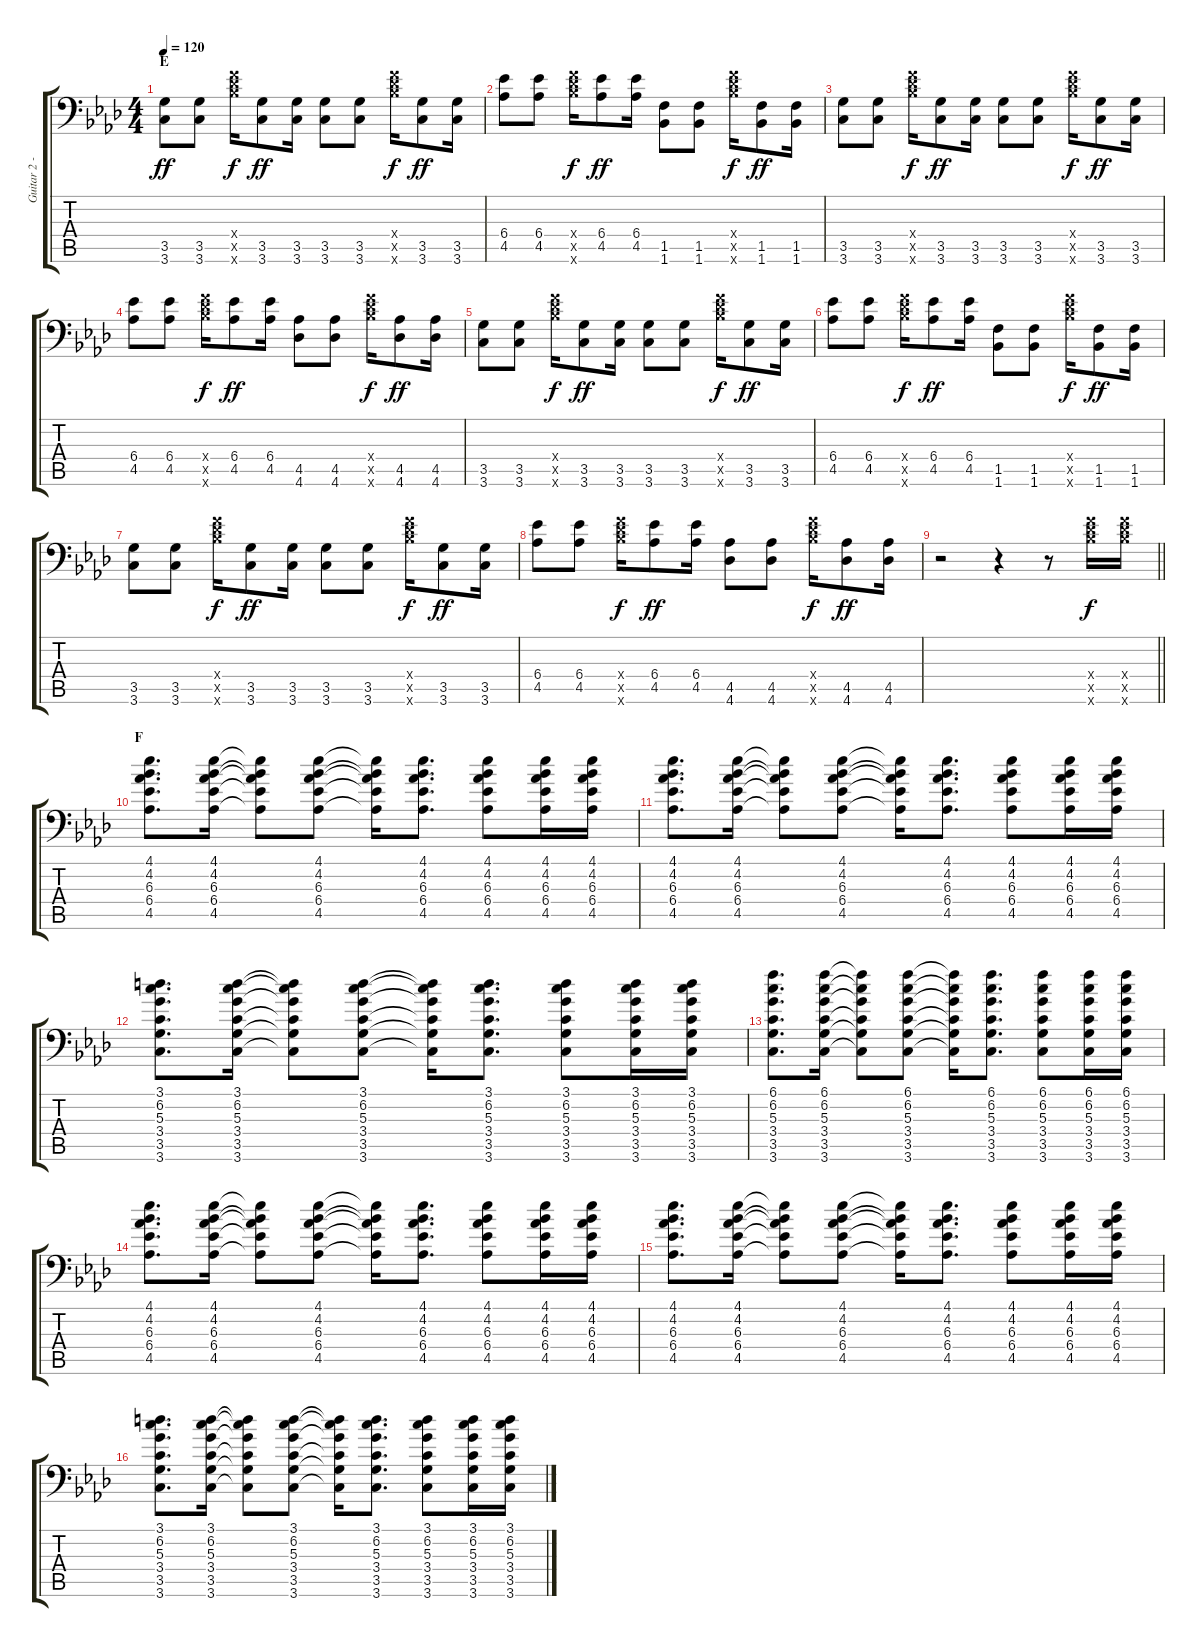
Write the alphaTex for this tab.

\track ("Guitar 2 - Uruha" "Guitar 2 -") {instrument distortionguitar}
\staff {score tabs}
\tuning (B3 Gb3 D3 A2 E2 A1) {hide}
\ts (4 4)
\section ("" "E")
\tempo 120
\clef f4
\ks ab
(3.5 3.6).8{dy ff} (3.5 3.6).8 (8.4{x} 9.5{x} 13.6{x}).16{dy f} (3.5 3.6).8{dy ff} (3.5 3.6).16 (3.5 3.6).8 (3.5 3.6).8 (8.4{x} 9.5{x} 13.6{x}).16{dy f} (3.5 3.6).8{dy ff} (3.5 3.6).16 |
(6.4 4.5).8 (6.4 4.5).8 (8.4{x} 9.5{x} 13.6{x}).16{dy f} (6.4 4.5).8{dy ff} (6.4 4.5).16 (1.5 1.6).8 (1.5 1.6).8 (8.4{x} 9.5{x} 13.6{x}).16{dy f} (1.5 1.6).8{dy ff} (1.5 1.6).16 |
(3.5 3.6).8 (3.5 3.6).8 (8.4{x} 9.5{x} 13.6{x}).16{dy f} (3.5 3.6).8{dy ff} (3.5 3.6).16 (3.5 3.6).8 (3.5 3.6).8 (8.4{x} 9.5{x} 13.6{x}).16{dy f} (3.5 3.6).8{dy ff} (3.5 3.6).16 |
(6.4 4.5).8 (6.4 4.5).8 (8.4{x} 9.5{x} 13.6{x}).16{dy f} (6.4 4.5).8{dy ff} (6.4 4.5).16 (4.5 4.6).8 (4.5 4.6).8 (8.4{x} 9.5{x} 13.6{x}).16{dy f} (4.5 4.6).8{dy ff} (4.5 4.6).16 |
(3.5 3.6).8 (3.5 3.6).8 (8.4{x} 9.5{x} 13.6{x}).16{dy f} (3.5 3.6).8{dy ff} (3.5 3.6).16 (3.5 3.6).8 (3.5 3.6).8 (8.4{x} 9.5{x} 13.6{x}).16{dy f} (3.5 3.6).8{dy ff} (3.5 3.6).16 |
(6.4 4.5).8 (6.4 4.5).8 (8.4{x} 9.5{x} 13.6{x}).16{dy f} (6.4 4.5).8{dy ff} (6.4 4.5).16 (1.5 1.6).8 (1.5 1.6).8 (8.4{x} 9.5{x} 13.6{x}).16{dy f} (1.5 1.6).8{dy ff} (1.5 1.6).16 |
(3.5 3.6).8 (3.5 3.6).8 (8.4{x} 9.5{x} 13.6{x}).16{dy f} (3.5 3.6).8{dy ff} (3.5 3.6).16 (3.5 3.6).8 (3.5 3.6).8 (8.4{x} 9.5{x} 13.6{x}).16{dy f} (3.5 3.6).8{dy ff} (3.5 3.6).16 |
(6.4 4.5).8 (6.4 4.5).8 (8.4{x} 9.5{x} 13.6{x}).16{dy f} (6.4 4.5).8{dy ff} (6.4 4.5).16 (4.5 4.6).8 (4.5 4.6).8 (8.4{x} 9.5{x} 13.6{x}).16{dy f} (4.5 4.6).8{dy ff} (4.5 4.6).16 |
\barLineRight lightlight
r.2 r.4 r.8 (8.4{x} 9.5{x} 13.6{x}).16{dy f} (8.4{x} 9.5{x} 13.6{x}).16 |
\section ("" "F")
(4.1 4.2 6.3 6.4 4.5).8{d} (4.1 4.2 6.3 6.4 4.5).16 (4.1{t} 4.2{t} 6.3{t} 6.4{t} 4.5{t}).8 (4.1 4.2 6.3 6.4 4.5).8 (4.1{t} 4.2{t} 6.3{t} 6.4{t} 4.5{t}).16 (4.1 4.2 6.3 6.4 4.5).8{d} (4.1 4.2 6.3 6.4 4.5).8 (4.1 4.2 6.3 6.4 4.5).16 (4.1 4.2 6.3 6.4 4.5).16 |
(4.1 4.2 6.3 6.4 4.5).8{d} (4.1 4.2 6.3 6.4 4.5).16 (4.1{t} 4.2{t} 6.3{t} 6.4{t} 4.5{t}).8 (4.1 4.2 6.3 6.4 4.5).8 (4.1{t} 4.2{t} 6.3{t} 6.4{t} 4.5{t}).16 (4.1 4.2 6.3 6.4 4.5).8{d} (4.1 4.2 6.3 6.4 4.5).8 (4.1 4.2 6.3 6.4 4.5).16 (4.1 4.2 6.3 6.4 4.5).16 |
(3.1 6.2 5.3 3.4 3.5 3.6).8{d} (3.1 6.2 5.3 3.4 3.5 3.6).16 (3.1{t} 6.2{t} 5.3{t} 3.4{t} 3.5{t} 3.6{t}).8 (3.1 6.2 5.3 3.4 3.5 3.6).8 (3.1{t} 6.2{t} 5.3{t} 3.4{t} 3.5{t} 3.6{t}).16 (3.1 6.2 5.3 3.4 3.5 3.6).8{d} (3.1 6.2 5.3 3.4 3.5 3.6).8 (3.1 6.2 5.3 3.4 3.5 3.6).16 (3.1 6.2 5.3 3.4 3.5 3.6).16 |
(6.1 6.2 5.3 3.4 3.5 3.6).8{d} (6.1 6.2 5.3 3.4 3.5 3.6).16 (6.1{t} 6.2{t} 5.3{t} 3.4{t} 3.5{t} 3.6{t}).8 (6.1 6.2 5.3 3.4 3.5 3.6).8 (6.1{t} 6.2{t} 5.3{t} 3.4{t} 3.5{t} 3.6{t}).16 (6.1 6.2 5.3 3.4 3.5 3.6).8{d} (6.1 6.2 5.3 3.4 3.5 3.6).8 (6.1 6.2 5.3 3.4 3.5 3.6).16 (6.1 6.2 5.3 3.4 3.5 3.6).16 |
(4.1 4.2 6.3 6.4 4.5).8{d} (4.1 4.2 6.3 6.4 4.5).16 (4.1{t} 4.2{t} 6.3{t} 6.4{t} 4.5{t}).8 (4.1 4.2 6.3 6.4 4.5).8 (4.1{t} 4.2{t} 6.3{t} 6.4{t} 4.5{t}).16 (4.1 4.2 6.3 6.4 4.5).8{d} (4.1 4.2 6.3 6.4 4.5).8 (4.1 4.2 6.3 6.4 4.5).16 (4.1 4.2 6.3 6.4 4.5).16 |
(4.1 4.2 6.3 6.4 4.5).8{d} (4.1 4.2 6.3 6.4 4.5).16 (4.1{t} 4.2{t} 6.3{t} 6.4{t} 4.5{t}).8 (4.1 4.2 6.3 6.4 4.5).8 (4.1{t} 4.2{t} 6.3{t} 6.4{t} 4.5{t}).16 (4.1 4.2 6.3 6.4 4.5).8{d} (4.1 4.2 6.3 6.4 4.5).8 (4.1 4.2 6.3 6.4 4.5).16 (4.1 4.2 6.3 6.4 4.5).16 |
(3.1 6.2 5.3 3.4 3.5 3.6).8{d} (3.1 6.2 5.3 3.4 3.5 3.6).16 (3.1{t} 6.2{t} 5.3{t} 3.4{t} 3.5{t} 3.6{t}).8 (3.1 6.2 5.3 3.4 3.5 3.6).8 (3.1{t} 6.2{t} 5.3{t} 3.4{t} 3.5{t} 3.6{t}).16 (3.1 6.2 5.3 3.4 3.5 3.6).8{d} (3.1 6.2 5.3 3.4 3.5 3.6).8 (3.1 6.2 5.3 3.4 3.5 3.6).16 (3.1 6.2 5.3 3.4 3.5 3.6).16
